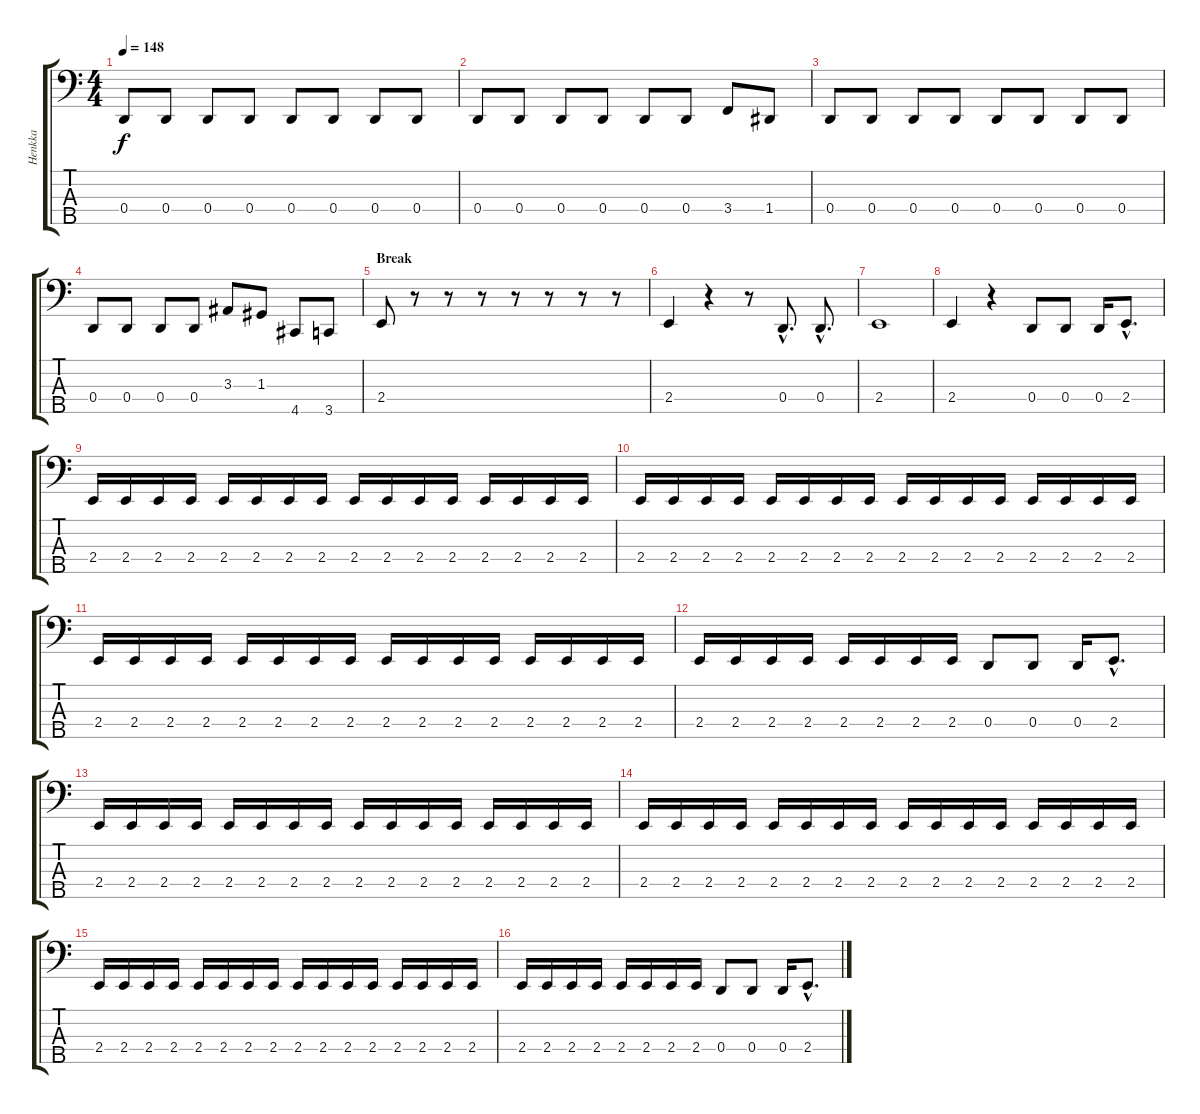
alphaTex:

\track ("Henkka" "Henkka") {instrument electricbasspick}
\staff {score tabs}
\tuning (F2 C2 G1 D1 A0) {hide}
\ts (4 4)
\tempo 148
\clef f4
\ks c
0.4.8{dy f} 0.4.8 0.4.8 0.4.8 0.4.8 0.4.8 0.4.8 0.4.8 |
0.4.8 0.4.8 0.4.8 0.4.8 0.4.8 0.4.8 3.4.8 1.4.8 |
0.4.8 0.4.8 0.4.8 0.4.8 0.4.8 0.4.8 0.4.8 0.4.8 |
0.4.8 0.4.8 0.4.8 0.4.8 3.3.8 1.3.8 4.5.8 3.5.8 |
\section ("" "Break")
2.4.8 r.8 r.8 r.8 r.8 r.8 r.8 r.8 |
2.4.4 r.4 r.8 0.4{hac}.8{d} 0.4{hac}.8{d} |
2.4.1 |
2.4.4 r.4 0.4.8 0.4.8 0.4.16 2.4{hac}.8{d} |
2.4.16 2.4.16 2.4.16 2.4.16 2.4.16 2.4.16 2.4.16 2.4.16 2.4.16 2.4.16 2.4.16 2.4.16 2.4.16 2.4.16 2.4.16 2.4.16 |
2.4.16 2.4.16 2.4.16 2.4.16 2.4.16 2.4.16 2.4.16 2.4.16 2.4.16 2.4.16 2.4.16 2.4.16 2.4.16 2.4.16 2.4.16 2.4.16 |
2.4.16 2.4.16 2.4.16 2.4.16 2.4.16 2.4.16 2.4.16 2.4.16 2.4.16 2.4.16 2.4.16 2.4.16 2.4.16 2.4.16 2.4.16 2.4.16 |
2.4.16 2.4.16 2.4.16 2.4.16 2.4.16 2.4.16 2.4.16 2.4.16 0.4.8 0.4.8 0.4.16 2.4{hac}.8{d} |
2.4.16 2.4.16 2.4.16 2.4.16 2.4.16 2.4.16 2.4.16 2.4.16 2.4.16 2.4.16 2.4.16 2.4.16 2.4.16 2.4.16 2.4.16 2.4.16 |
2.4.16 2.4.16 2.4.16 2.4.16 2.4.16 2.4.16 2.4.16 2.4.16 2.4.16 2.4.16 2.4.16 2.4.16 2.4.16 2.4.16 2.4.16 2.4.16 |
2.4.16 2.4.16 2.4.16 2.4.16 2.4.16 2.4.16 2.4.16 2.4.16 2.4.16 2.4.16 2.4.16 2.4.16 2.4.16 2.4.16 2.4.16 2.4.16 |
2.4.16 2.4.16 2.4.16 2.4.16 2.4.16 2.4.16 2.4.16 2.4.16 0.4.8 0.4.8 0.4.16 2.4{hac}.8{d}
